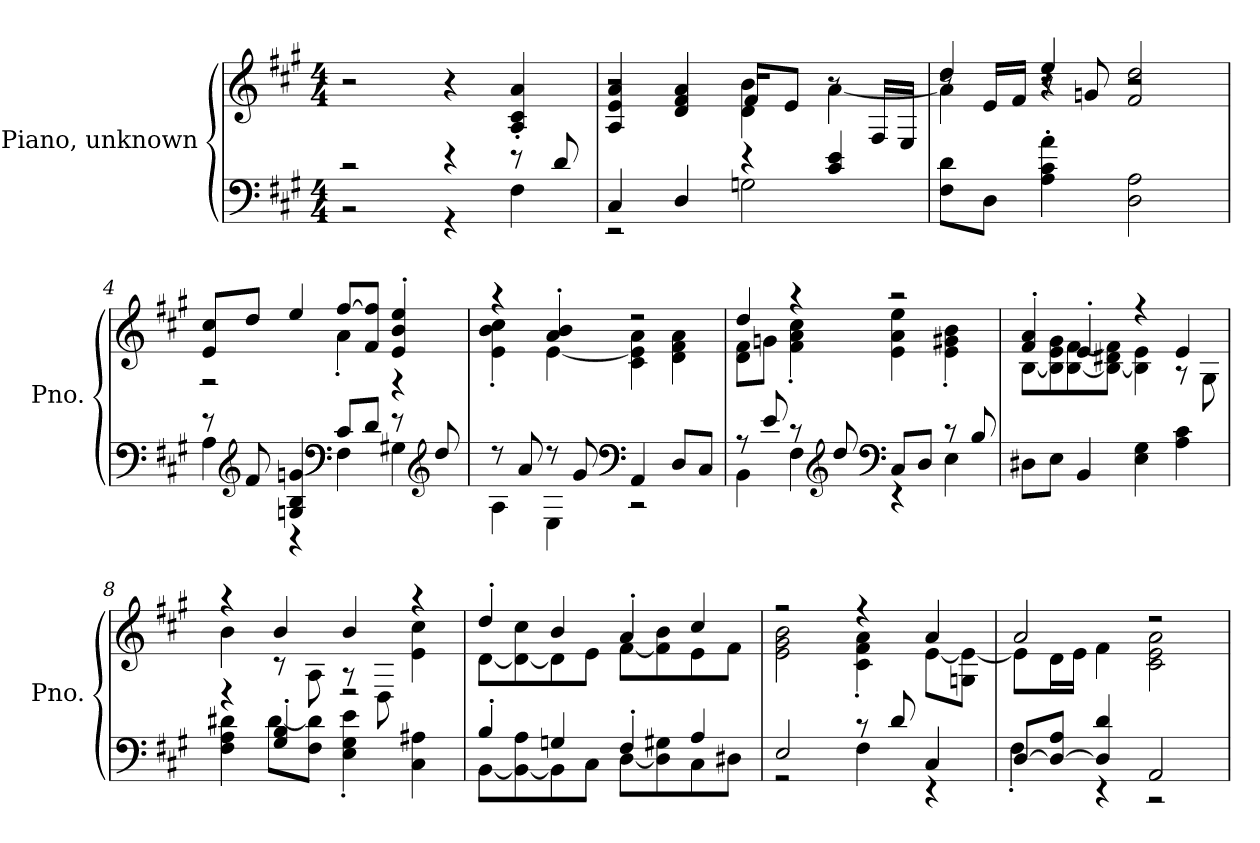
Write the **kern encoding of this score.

**kern	**kern
*part1	*part1
*staff2	*staff1
*I"Piano, unknown	*
*I'Pno.	*
*clefF4	*clefG2
*k[f#c#g#]	*k[f#c#g#]
*M4/4	*M4/4
*MM120	*MM120
=1	=1
*^	*
2r	2r	2r
4r	4r	4r
8r	4F#\	4A/' 4c#/' 4a/'
8d/	.	.
=2	=2	=2
*	*	*^
*	*	*	*^
4C#/	2r	1r	2r	4A/ 4e/ 4a/
4D/	.	.	.	4d/ 4f#/ 4a/
4r	2Gn\	.	4d\ 4b\	8f#/L
.	.	.	.	8e/J
4c#/ 4e/	.	.	[4a\	8r
.	.	.	.	16F#/LL
.	.	.	.	16E/JJ
*v	*v	*	*	*
=3	=3	=3	=3
8F#\ 8d\L	4dd/	4a\]	8r
8D\J	.	.	16e/LL
.	.	.	16f#/JJ
4A\' 4c#\' 4a\'	4ee/	4r	8r
.	.	.	8gn/
2D\ 2A\	2r	2r	2f#/ 2dd/
*	*	*v	*v
=4	=4	=4
*^	*	*
8r	4A\	8e/ 8cc#/L	2r
*clefG2	*	*	*
8f#/	.	8dd/J	.
4Gn/ 4B/ 4gn/	4r	4ee/	.
*clefF4	*	*	*
8c#/L	4F#\	[8ff#/L	4a'\
8d/J	.	8f#/ 8ff#/]J	.
8r	4G#X\	4e/' 4b/' 4ee/'	4r
*clefG2	*	*	*
8dd/	.	.	.
!!LO:LB:g=z	!!
=5	=5	=5	=5
8r	4A\	4r	4e\' 4b\' 4cc#\'
8a/	.	.	.
8r	4E\	4a/' 4b/'	[4e\
8g#/	.	.	.
*clefF4	*	*	*
4AA/	2r	2r	4c#\ 4e\] 4a\
8D/L	.	.	4d\ 4f#\ 4a\
8C#/J	.	.	.
=6	=6	=6	=6
8r	4BB\	4dd/	8d\ 8f#\L
8e/	.	.	8gn\J
8r	4F#\	4r	4f#\' 4a\' 4cc#\'
*clefG2	*	*	*
8dd/	.	.	.
*clefF4	*	*	*
8C#/L	4r	2r	4e\ 4a\ 4ee\
8D/J	.	.	.
8r	4E\	.	4e\' 4g#X\' 4b\'
8B/	.	.	.
*v	*v	*	*
=7	=7	=7
8D#X\L	4f#/' 4a/'	[8B\L
8E\J	.	8B\] 8e\ 8g#\
4BB/	4e'/	[8B\ [8f#\
.	.	8B\_ 8d#X\ 8f#\]J
4E\ 4G#\	4r	4B\] 4e\
4A\ 4c#\	4e/	8r
.	.	8G#\
!!LO:LB:g=z	!!
=8	=8	=8
*^	*	*
4r	4F#\ 4A\ 4d#X\	4r	4b\
4G#/' 4B/'	[8d#\L	4b/	8r
.	8F#\ 8d#\]J	.	8A\
2r	4E\' 4G#\' 4e\'	4b/	8r
.	.	.	8D\
.	4C#\ 4A#X\	4r	4e\ 4cc#\
=9	=9	=9	=9
4B'/	[8BB\L	4dd'/	[8d\L
.	8BB\_ 8A\	.	8d\_ 8cc#\
4Gn/	8BB\]	4b/	8d\]
.	8C#\J	.	8e\J
4F#'/	[8D\L	4a'/	[8f#\L
.	8D\] 8G#X\	.	8f#\] 8b\
4A/	8C#\	4cc#/	8e\
.	8D#X\J	.	8f#\J
=10	=10	=10	=10
2E/	2r	2r	2e\ 2g#\ 2b\
8r	4F#\	4r	4c#\' 4f#\' 4a\'
8d/	.	.	.
4C#/	4r	4a/	[8e\L
.	.	.	8Gn\ 8e\_J
=11	=11	=11	=11
[8D/L	4F#'\	2a/	8e\L]
8D/_ 8A/J	.	.	16d\L
.	.	.	16e\JJ
4D/] 4d/	4r	.	4f#\
2AA/	2r	2r	2c#\ 2e\ 2a\
*v	*v	*	*
*	*v	*v
=	=
*-	*-
